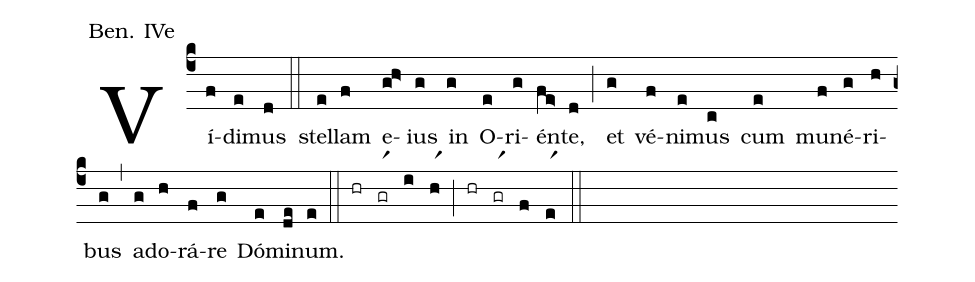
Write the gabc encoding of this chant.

annotation: Ben. IVe;
%%
(c4)Ví(f)di(e)mus(d) (::) stel(e)lam(f) e(gh>)ius(g) in(g) O(e)ri(g)én(fe>)te,(d) (;) et(g) vé(f)ni(e)mus(c) cum(e) mu(f)né(g)ri(h)bus(g) (,) ad(g)o(h)rá(f)re(g) Dó(e)mi(de)num.(e) (::) (hr)(grr1)(i)(hr1)(;)(hr)(grr1)(f)(er1)(::)
